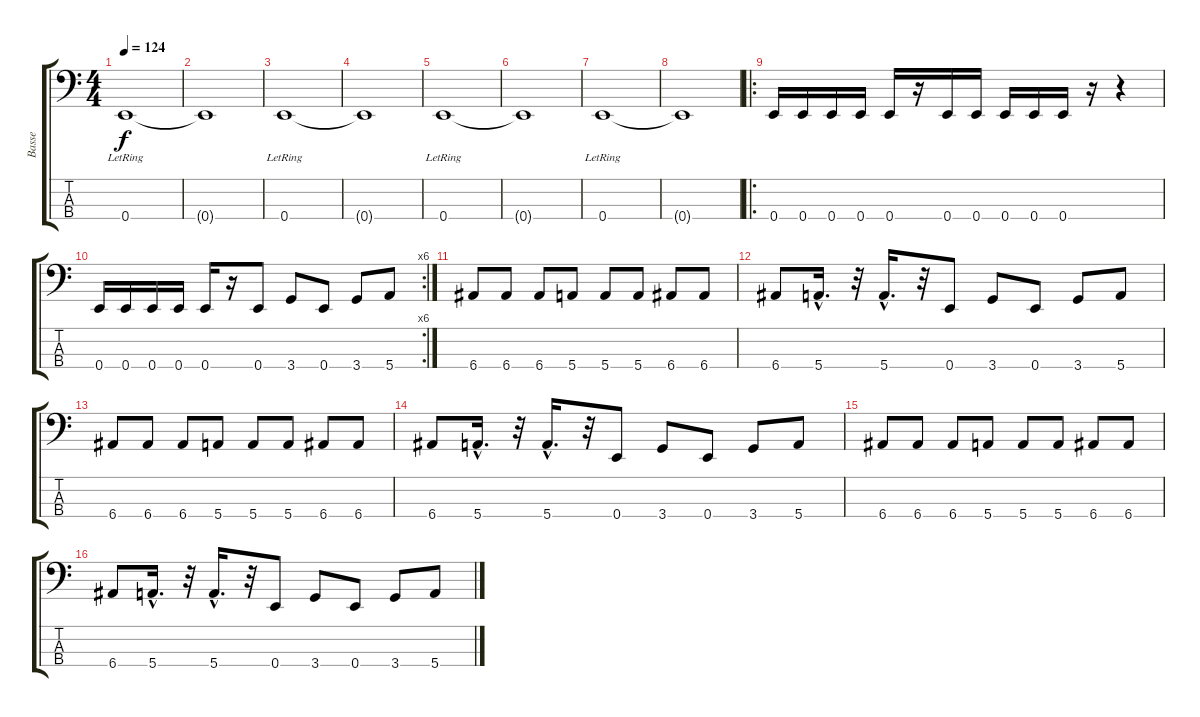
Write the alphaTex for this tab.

\track ("Basse" "Basse") {instrument electricbassfinger}
\staff {score tabs}
\tuning (G2 D2 A1 E1) {hide}
\ts (4 4)
\tempo 124
\clef f4
\ks c
0.4{lr}.1{dy f} |
0.4{t}.1 |
0.4{lr}.1 |
0.4{t}.1 |
0.4{lr}.1 |
0.4{t}.1 |
0.4{lr}.1 |
0.4{t}.1 |
\ro
0.4.16 0.4.16 0.4.16 0.4.16 0.4.16 r.16 0.4.16 0.4.16 0.4.16 0.4.16 0.4.16 r.16 r.4 |
\rc 6
0.4.16 0.4.16 0.4.16 0.4.16 0.4.16 r.16 0.4.8 3.4.8 0.4.8 3.4.8 5.4.8 |
6.4.8 6.4.8 6.4.8 5.4.8 5.4.8 5.4.8 6.4.8 6.4.8 |
6.4.8 5.4{hac}.16{d} r.32 5.4{hac}.16{d} r.32 0.4.8 3.4.8 0.4.8 3.4.8 5.4.8 |
6.4.8 6.4.8 6.4.8 5.4.8 5.4.8 5.4.8 6.4.8 6.4.8 |
6.4.8 5.4{hac}.16{d} r.32 5.4{hac}.16{d} r.32 0.4.8 3.4.8 0.4.8 3.4.8 5.4.8 |
6.4.8 6.4.8 6.4.8 5.4.8 5.4.8 5.4.8 6.4.8 6.4.8 |
6.4.8 5.4{hac}.16{d} r.32 5.4{hac}.16{d} r.32 0.4.8 3.4.8 0.4.8 3.4.8 5.4.8
